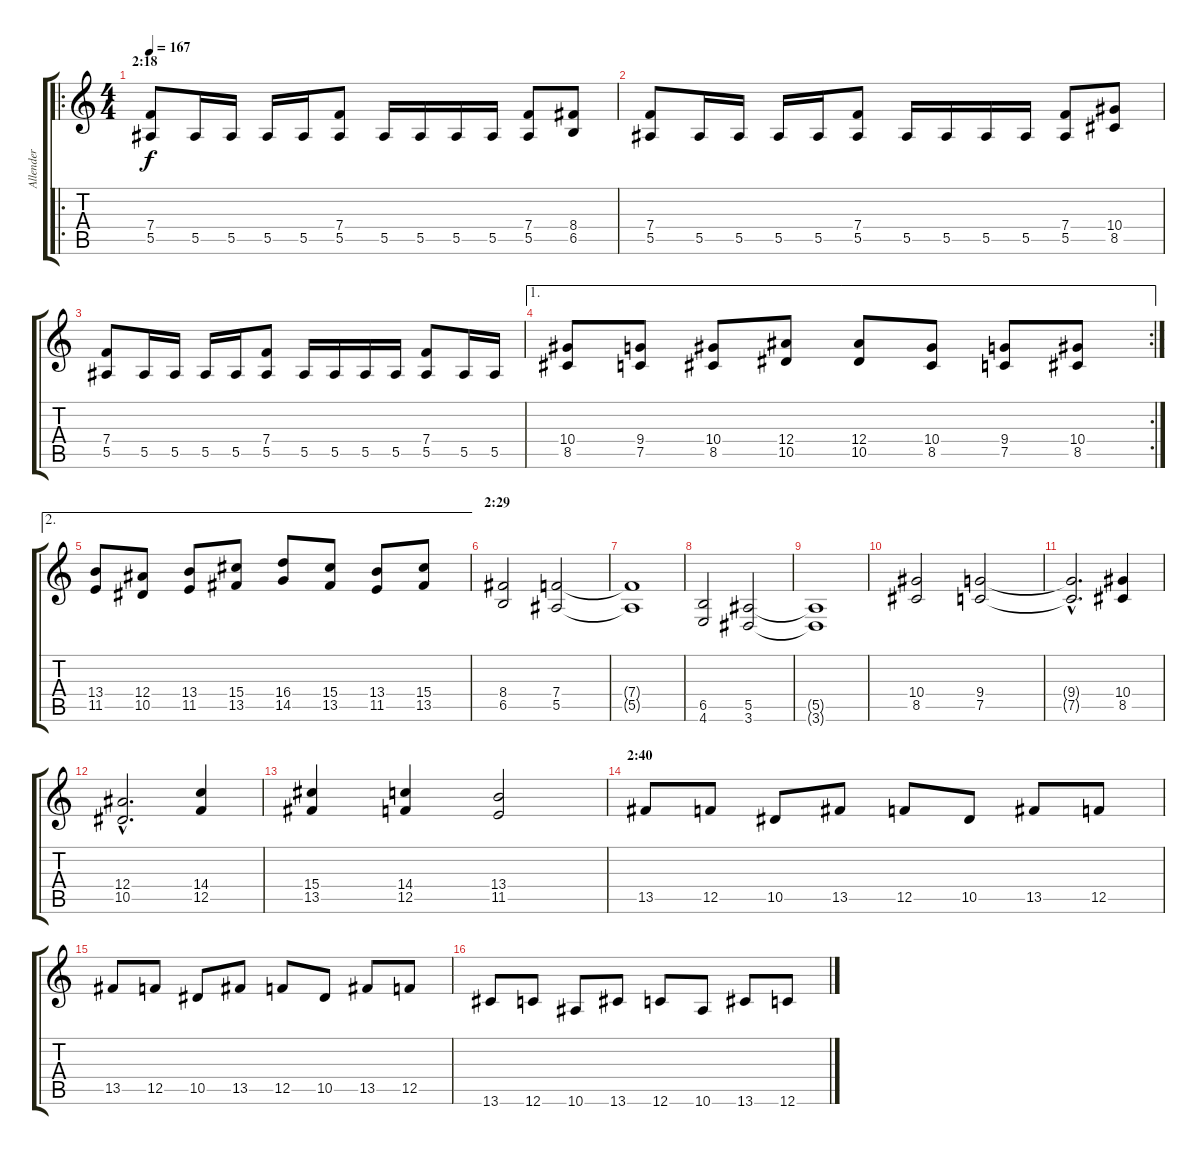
\track ("Allender" "Allender") {instrument distortionguitar}
\staff {score tabs}
\tuning (C4 G3 Eb3 Bb2 F2 C2) {hide}
\ro
\ts (4 4)
\section ("" "2:18")
\tempo 167
\clef g2
\ks c
(7.4 5.5).8{dy f} 5.5.16 5.5.16 5.5.16 5.5.16 (7.4 5.5).8 5.5.16 5.5.16 5.5.16 5.5.16 (7.4 5.5).8 (8.4 6.5).8 |
(7.4 5.5).8 5.5.16 5.5.16 5.5.16 5.5.16 (7.4 5.5).8 5.5.16 5.5.16 5.5.16 5.5.16 (7.4 5.5).8 (10.4 8.5).8 |
(7.4 5.5).8 5.5.16 5.5.16 5.5.16 5.5.16 (7.4 5.5).8 5.5.16 5.5.16 5.5.16 5.5.16 (7.4 5.5).8 5.5.16 5.5.16 |
\ae 1
\rc 2
(10.4 8.5).8 (9.4 7.5).8 (10.4 8.5).8 (12.4 10.5).8 (12.4 10.5).8 (10.4 8.5).8 (9.4 7.5).8 (10.4 8.5).8 |
\ae 2
(13.4 11.5).8 (12.4 10.5).8 (13.4 11.5).8 (15.4 13.5).8 (16.4 14.5).8 (15.4 13.5).8 (13.4 11.5).8 (15.4 13.5).8 |
\section ("" "2:29")
(8.4 6.5).2 (7.4 5.5).2 |
(7.4{t} 5.5{t}).1 |
(6.5 4.6).2 (5.5 3.6).2 |
(5.5{t} 3.6{t}).1 |
(10.4 8.5).2 (9.4 7.5).2 |
(9.4{hac t} 7.5{hac t}).2{d} (10.4 8.5).4 |
(12.4{hac} 10.5{hac}).2{d} (14.4 12.5).4 |
(15.4 13.5).4 (14.4 12.5).4 (13.4 11.5).2 |
\section ("" "2:40")
13.5.8 12.5.8 10.5.8 13.5.8 12.5.8 10.5.8 13.5.8 12.5.8 |
13.5.8 12.5.8 10.5.8 13.5.8 12.5.8 10.5.8 13.5.8 12.5.8 |
13.6.8 12.6.8 10.6.8 13.6.8 12.6.8 10.6.8 13.6.8 12.6.8
